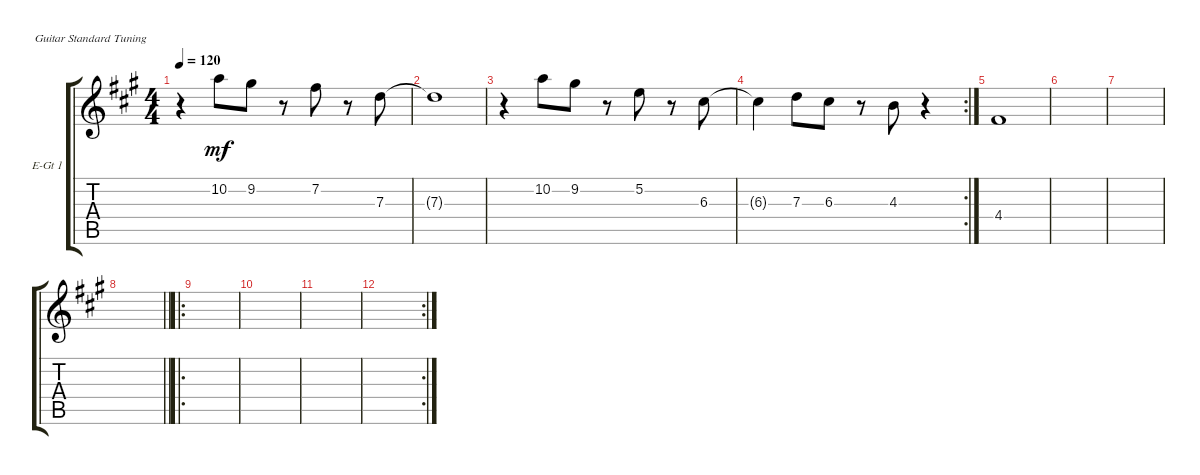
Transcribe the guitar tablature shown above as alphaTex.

\defaultSystemsLayout 4
\bracketExtendMode groupsimilarinstruments
\firstSystemTrackNameOrientation horizontal
\otherSystemsTrackNameOrientation horizontal
\track ("Electric Guitar 1" "E-Gt 1") {instrument electricguitarclean}
\staff {score tabs}
\tuning (E4 B3 G3 D3 A2 E2)
\ts (4 4)
\tempo 120
\clef g2
\scale
0.533835
\ks f#minor
r.4{dy mf instrument electricguitarclean} 10.2.8 9.2.8 r.8 7.2.8 r.8 7.3.8 |
\scale
0.233083 7.3{t}.1 |
\scale
0.233083 r.4 10.2.8 9.2.8 r.8 5.2.8 r.8 6.3.8 |
\rc 2
\scale
0.354167 6.3{t}.4 7.3.8 6.3.8 r.8 4.3.8 r.4 |
\scale
0.322917 4.4.1 |
\scale
0.322917 |
\scale
0.313131 |
\scale
0.313131
\barLineRight lightlight
|
\ro
\scale
0.373737 |
\scale
0.322917 |
\scale
0.322917 |
\rc 2
\scale
0.354167 |
\scale
0.333333 |
\scale
0.333333 |
\scale
0.333333 |
\scale
0.333333
